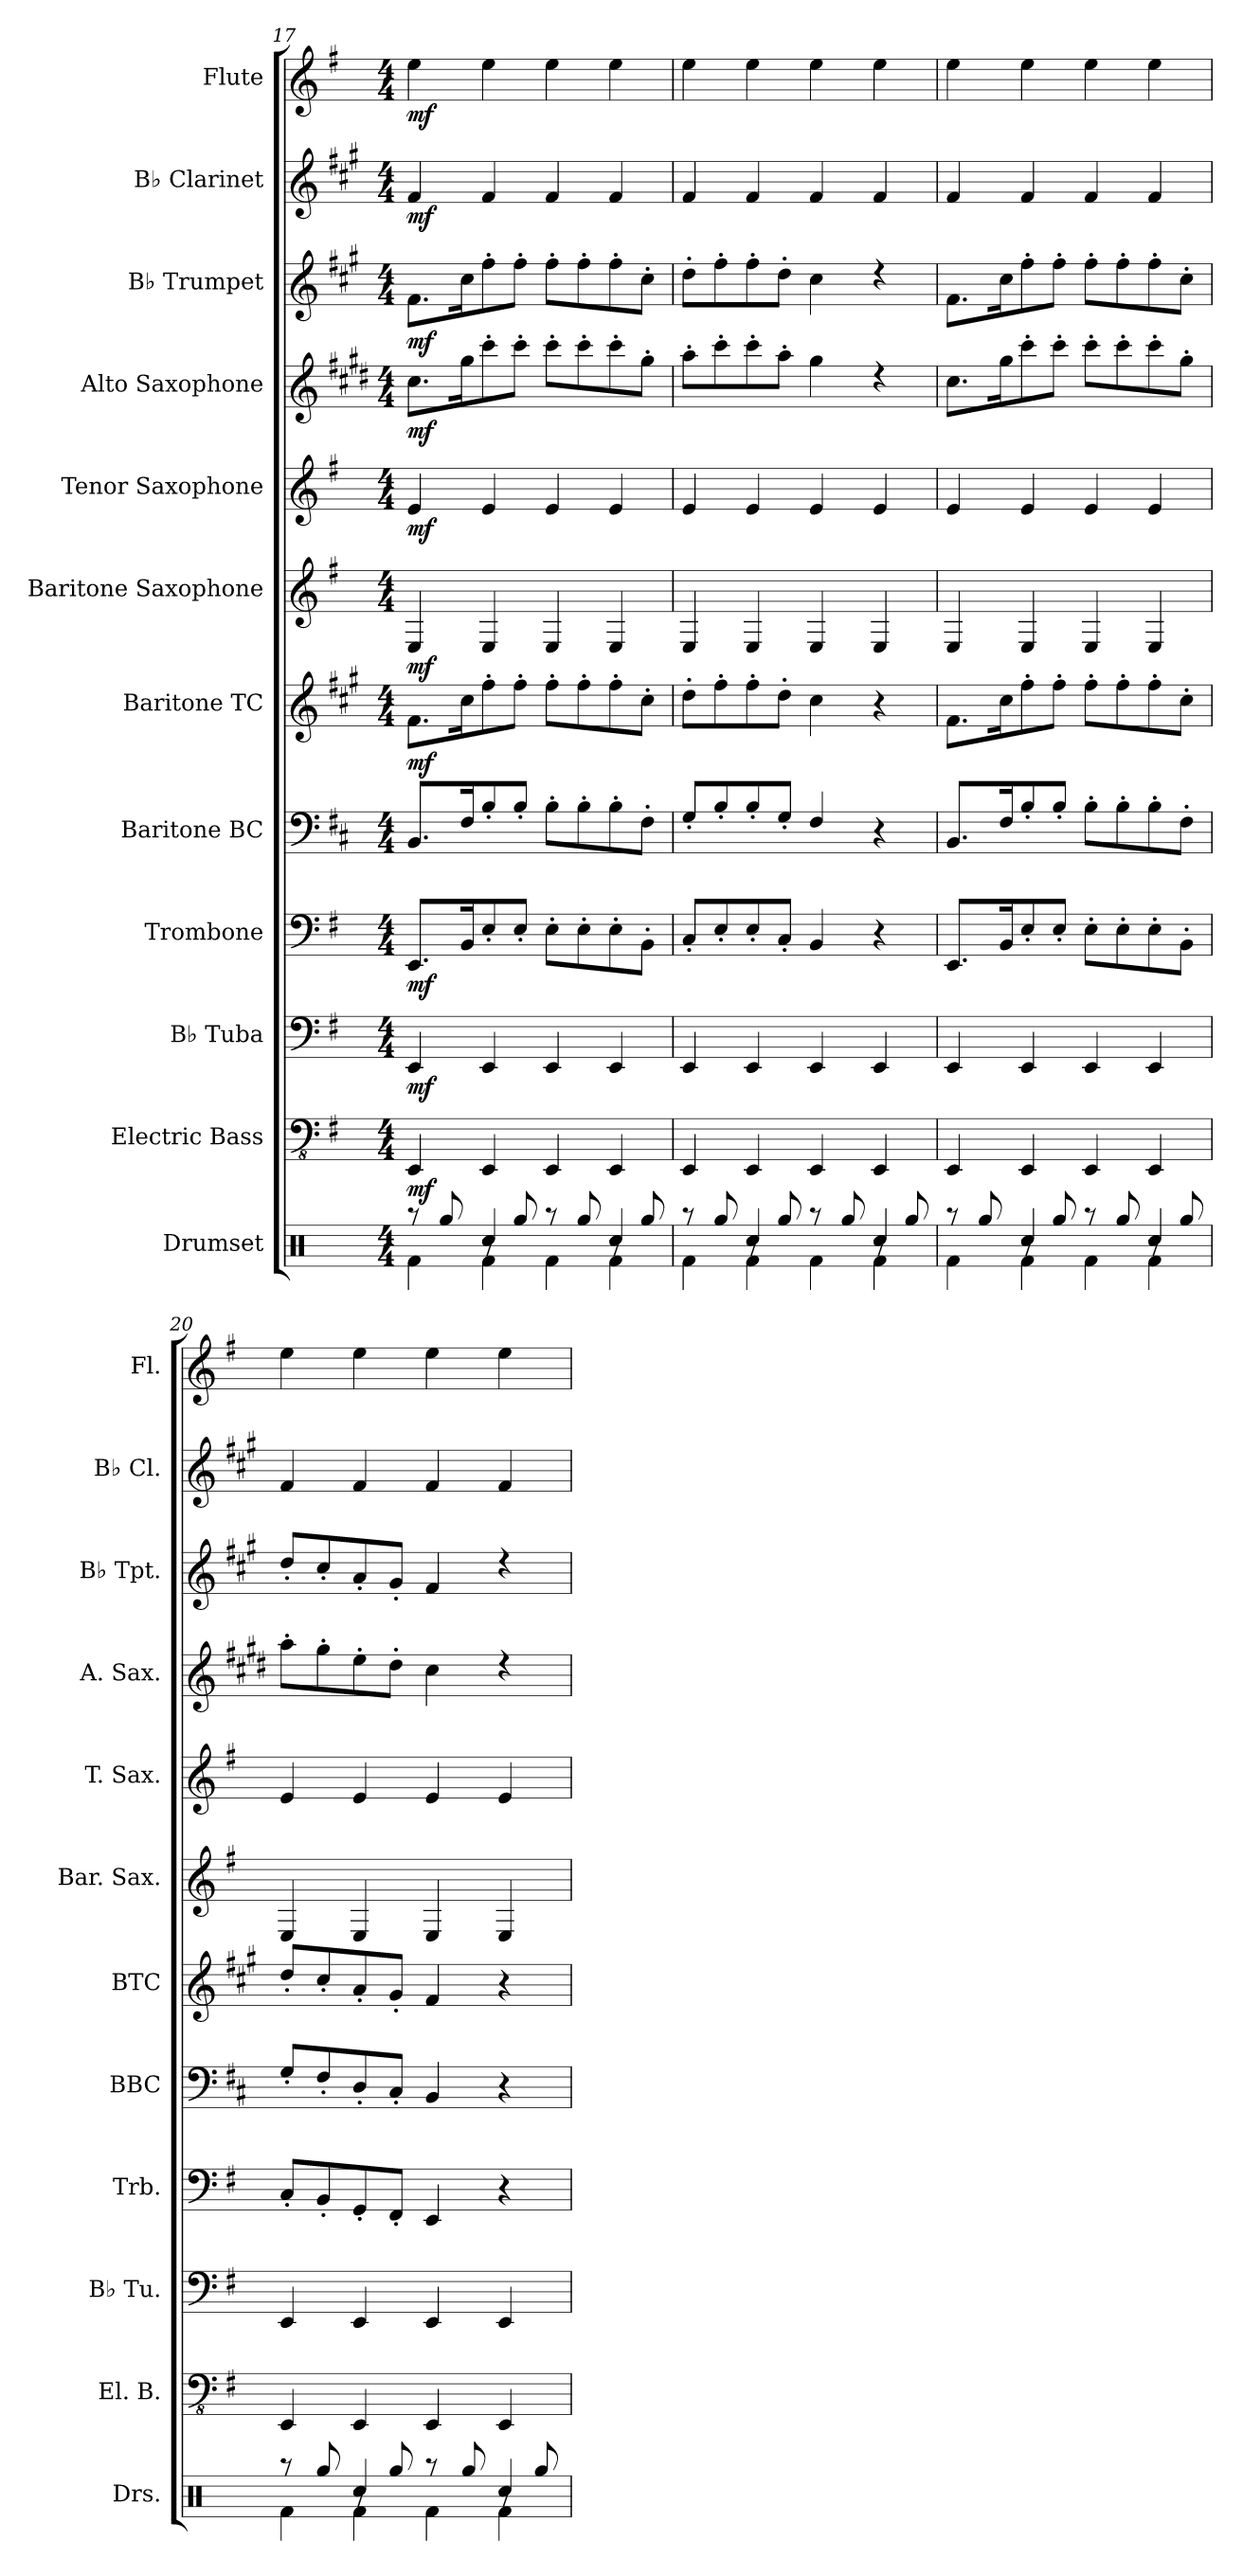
**kern	**kern	**dynam	**kern	**dynam	**kern	**dynam	**kern	**kern	**dynam	**kern	**dynam	**kern	**dynam	**kern	**dynam	**kern	**dynam	**kern	**dynam	**kern	**dynam
*part12	*part11	*part11	*part10	*part10	*part9	*part9	*part8	*part7	*part7	*part6	*part6	*part5	*part5	*part4	*part4	*part3	*part3	*part2	*part2	*part1	*part1
*staff12	*staff11	*staff11	*staff10	*staff10	*staff9	*staff9	*staff8	*staff7	*staff7	*staff6	*staff6	*staff5	*staff5	*staff4	*staff4	*staff3	*staff3	*staff2	*staff2	*staff1	*staff1
*I"Drumset	*I"Electric Bass	*	*I"B♭ Tuba	*	*I"Trombone	*	*I"Baritone BC	*I"Baritone TC	*	*I"Baritone Saxophone	*	*I"Tenor Saxophone	*	*I"Alto Saxophone	*	*I"B♭ Trumpet	*	*I"B♭ Clarinet	*	*I"Flute	*
*I'Drs.	*I'El. B.	*	*I'B♭ Tu.	*	*I'Trb.	*	*I'BBC	*I'BTC	*	*I'Bar. Sax.	*	*I'T. Sax.	*	*I'A. Sax.	*	*I'B♭ Tpt.	*	*I'B♭ Cl.	*	*I'Fl.	*
!!LO:PB:g=z
*clefX	*clefFv4	*	*clefF4	*	*clefF4	*	*clefF4	*clefG2	*	*clefG2	*	*clefG2	*	*clefG2	*	*clefG2	*	*clefG2	*	*clefG2	*
*	*	*	*	*	*	*	*ITrd4c7	*ITrd1c2	*	*ITrd12c21	*	*ITrd8c14	*	*ITrd5c9	*	*ITrd1c2	*	*ITrd1c2	*	*	*
*k[]	*k[f#]	*	*k[f#]	*	*k[f#]	*	*k[f#]	*k[f#]	*	*k[f#]	*	*k[f#]	*	*k[f#]	*	*k[f#]	*	*k[f#]	*	*k[f#]	*
*	*G:	*	*G:	*	*G:	*	*G:	*G:	*	*G:	*	*G:	*	*G:	*	*G:	*	*G:	*	*G:	*
*M4/4	*M4/4	*	*M4/4	*	*M4/4	*	*M4/4	*M4/4	*	*M4/4	*	*M4/4	*	*M4/4	*	*M4/4	*	*M4/4	*	*M4/4	*
=17	=17	=17	=17	=17	=17	=17	=17	=17	=17	=17	=17	=17	=17	=17	=17	=17	=17	=17	=17	=17	=17
*^	*	*	*	*	*	*	*	*	*	*	*	*	*	*	*	*	*	*	*	*	*
*	*^	*	*	*	*	*	*	*	*	*	*	*	*	*	*	*	*	*	*	*	*	*
!	!	!	!	!LO:DY:b	!	!LO:DY:b	!	!LO:DY:b	!	!	!LO:DY:b	!	!LO:DY:b	!	!LO:DY:b	!	!LO:DY:b	!	!LO:DY:b	!	!LO:DY:b	!	!LO:DY:b
8r	4Rf\	4ryy	4EEE/	mf	4EE/	mf	8.EE/L	mf	8.EE/L	8.e\L	mf	4EE/	mf	4E/	mf	8.e\L	mf	8.e\L	mf	4e/	mf	4ee\	mf
8Rgg/	.	.	.	.	.	.	.	.	.	.	.	.	.	.	.	.	.	.	.	.	.	.	.
.	.	.	.	.	.	.	16BB/K	.	16BB/K	16b\K	.	.	.	.	.	16b\K	.	16b\K	.	.	.	.	.
8r	4Rf\	4Rcc/	4EEE/	.	4EE/	.	8E'/	.	8E'/	8ee'\	.	4EE/	.	4E/	.	8ee'\	.	8ee'\	.	4e/	.	4ee\	.
8Rgg/	.	.	.	.	.	.	8E'/J	.	8E'/J	8ee'\J	.	.	.	.	.	8ee'\J	.	8ee'\J	.	.	.	.	.
8r	4Rf\	4ryy	4EEE/	.	4EE/	.	8E'\L	.	8E'\L	8ee'\L	.	4EE/	.	4E/	.	8ee'\L	.	8ee'\L	.	4e/	.	4ee\	.
8Rgg/	.	.	.	.	.	.	8E'\	.	8E'\	8ee'\	.	.	.	.	.	8ee'\	.	8ee'\	.	.	.	.	.
8r	4Rf\	4Rcc/	4EEE/	.	4EE/	.	8E'\	.	8E'\	8ee'\	.	4EE/	.	4E/	.	8ee'\	.	8ee'\	.	4e/	.	4ee\	.
8Rgg/	.	.	.	.	.	.	8BB'\J	.	8BB'\J	8b'\J	.	.	.	.	.	8b'\J	.	8b'\J	.	.	.	.	.
=18	=18	=18	=18	=18	=18	=18	=18	=18	=18	=18	=18	=18	=18	=18	=18	=18	=18	=18	=18	=18	=18	=18	=18
8r	4Rf\	4ryy	4EEE/	.	4EE/	.	8C'/L	.	8C'/L	8cc'\L	.	4EE/	.	4E/	.	8cc'\L	.	8cc'\L	.	4e/	.	4ee\	.
8Rgg/	.	.	.	.	.	.	8E'/	.	8E'/	8ee'\	.	.	.	.	.	8ee'\	.	8ee'\	.	.	.	.	.
8r	4Rf\	4Rcc/	4EEE/	.	4EE/	.	8E'/	.	8E'/	8ee'\	.	4EE/	.	4E/	.	8ee'\	.	8ee'\	.	4e/	.	4ee\	.
8Rgg/	.	.	.	.	.	.	8C'/J	.	8C'/J	8cc'\J	.	.	.	.	.	8cc'\J	.	8cc'\J	.	.	.	.	.
8r	4Rf\	4ryy	4EEE/	.	4EE/	.	4BB/	.	4BB/	4b\	.	4EE/	.	4E/	.	4b\	.	4b\	.	4e/	.	4ee\	.
8Rgg/	.	.	.	.	.	.	.	.	.	.	.	.	.	.	.	.	.	.	.	.	.	.	.
8r	4Rf\	4Rcc/	4EEE/	.	4EE/	.	4r	.	4r	4r	.	4EE/	.	4E/	.	4rdd	.	4rdd	.	4e/	.	4ee\	.
8Rgg/	.	.	.	.	.	.	.	.	.	.	.	.	.	.	.	.	.	.	.	.	.	.	.
=19	=19	=19	=19	=19	=19	=19	=19	=19	=19	=19	=19	=19	=19	=19	=19	=19	=19	=19	=19	=19	=19	=19	=19
8r	4Rf\	4ryy	4EEE/	.	4EE/	.	8.EE/L	.	8.EE/L	8.e\L	.	4EE/	.	4E/	.	8.e\L	.	8.e\L	.	4e/	.	4ee\	.
8Rgg/	.	.	.	.	.	.	.	.	.	.	.	.	.	.	.	.	.	.	.	.	.	.	.
.	.	.	.	.	.	.	16BB/K	.	16BB/K	16b\K	.	.	.	.	.	16b\K	.	16b\K	.	.	.	.	.
8r	4Rf\	4Rcc/	4EEE/	.	4EE/	.	8E'/	.	8E'/	8ee'\	.	4EE/	.	4E/	.	8ee'\	.	8ee'\	.	4e/	.	4ee\	.
8Rgg/	.	.	.	.	.	.	8E'/J	.	8E'/J	8ee'\J	.	.	.	.	.	8ee'\J	.	8ee'\J	.	.	.	.	.
8r	4Rf\	4ryy	4EEE/	.	4EE/	.	8E'\L	.	8E'\L	8ee'\L	.	4EE/	.	4E/	.	8ee'\L	.	8ee'\L	.	4e/	.	4ee\	.
8Rgg/	.	.	.	.	.	.	8E'\	.	8E'\	8ee'\	.	.	.	.	.	8ee'\	.	8ee'\	.	.	.	.	.
8r	4Rf\	4Rcc/	4EEE/	.	4EE/	.	8E'\	.	8E'\	8ee'\	.	4EE/	.	4E/	.	8ee'\	.	8ee'\	.	4e/	.	4ee\	.
8Rgg/	.	.	.	.	.	.	8BB'\J	.	8BB'\J	8b'\J	.	.	.	.	.	8b'\J	.	8b'\J	.	.	.	.	.
!!LO:PB:g=z
=20	=20	=20	=20	=20	=20	=20	=20	=20	=20	=20	=20	=20	=20	=20	=20	=20	=20	=20	=20	=20	=20	=20	=20
8r	4Rf\	4ryy	4EEE/	.	4EE/	.	8C'/L	.	8C'/L	8cc'/L	.	4EE/	.	4E/	.	8cc'\L	.	8cc'/L	.	4e/	.	4ee\	.
8Rgg/	.	.	.	.	.	.	8BB'/	.	8BB'/	8b'/	.	.	.	.	.	8b'\	.	8b'/	.	.	.	.	.
8r	4Rf\	4Rcc/	4EEE/	.	4EE/	.	8GG'/	.	8GG'/	8g'/	.	4EE/	.	4E/	.	8g'\	.	8g'/	.	4e/	.	4ee\	.
8Rgg/	.	.	.	.	.	.	8FF#'/J	.	8FF#'/J	8f#'/J	.	.	.	.	.	8f#'\J	.	8f#'/J	.	.	.	.	.
8r	4Rf\	4ryy	4EEE/	.	4EE/	.	4EE/	.	4EE/	4e/	.	4EE/	.	4E/	.	4e\	.	4e/	.	4e/	.	4ee\	.
8Rgg/	.	.	.	.	.	.	.	.	.	.	.	.	.	.	.	.	.	.	.	.	.	.	.
8r	4Rf\	4Rcc/	4EEE/	.	4EE/	.	4r	.	4r	4r	.	4EE/	.	4E/	.	4rdd	.	4rdd	.	4e/	.	4ee\	.
8Rgg/	.	.	.	.	.	.	.	.	.	.	.	.	.	.	.	.	.	.	.	.	.	.	.
*v	*v	*v	*	*	*	*	*	*	*	*	*	*	*	*	*	*	*	*	*	*	*	*	*
=	=	=	=	=	=	=	=	=	=	=	=	=	=	=	=	=	=	=	=	=	=
*-	*-	*-	*-	*-	*-	*-	*-	*-	*-	*-	*-	*-	*-	*-	*-	*-	*-	*-	*-	*-	*-
